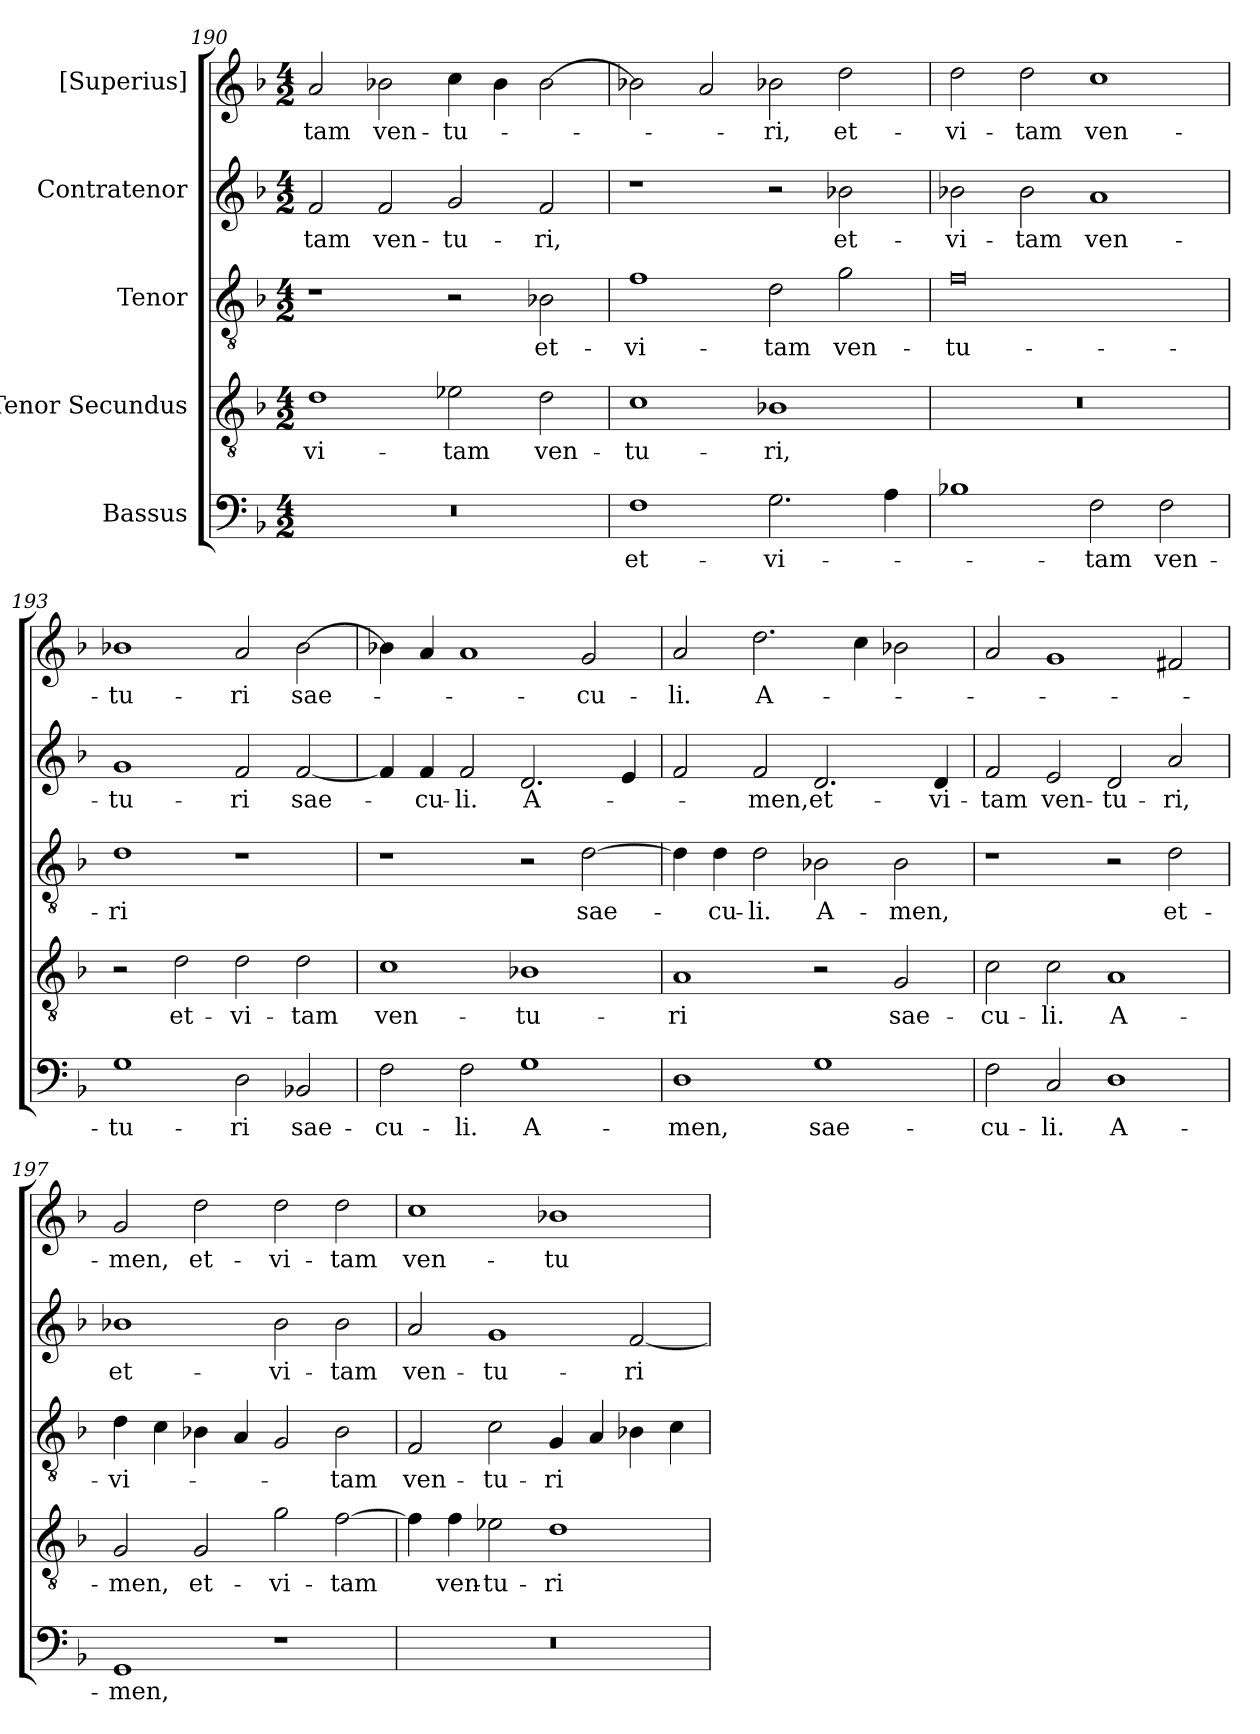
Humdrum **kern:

**kern	**text	**kern	**text	**kern	**text	**kern	**text	**kern	**text
*part5	*part5	*part4	*part4	*part3	*part3	*part2	*part2	*part1	*part1
*staff5	*staff5	*staff4	*staff4	*staff3	*staff3	*staff2	*staff2	*staff1	*staff1
*I"Bassus	*	*I"Tenor Secundus	*	*I"Tenor	*	*I"Contratenor	*	*I"[Superius]	*
*clefF4	*	*clefGv2	*	*clefGv2	*	*clefG2	*	*clefG2	*
*k[b-]	*	*k[b-]	*	*k[b-]	*	*k[b-]	*	*k[b-]	*
*M4/2	*	*M4/2	*	*M4/2	*	*M4/2	*	*M4/2	*
=190	=190	=190	=190	=190	=190	=190	=190	=190	=190
0r	.	1d\	vi-	1r	.	2f/	-tam	2a/	-tam
.	.	.	.	.	.	2f/	ven-	2b-X\	ven-
.	.	2e-X\	-tam	2r	.	2g/	-tu-	4cc\	-tu-
.	.	.	.	.	.	.	.	4b-\	.
.	.	2d\	ven-	2B-X\	et-	2f/	-ri,	[2b-\	.
=191	=191	=191	=191	=191	=191	=191	=191	=191	=191
1F\	et-	1c\	-tu-	1f\	vi-	1r	.	2b-X\]	.
.	.	.	.	.	.	.	.	2a/	.
2.G\	vi-	1B-X\	-ri,	2d\	-tam	2r	.	2b-X\	-ri,
.	.	.	.	2g\	ven-	2b-X\	et-	2dd\	et-
4A\	.	.	.	.	.	.	.	.	.
=192	=192	=192	=192	=192	=192	=192	=192	=192	=192
1B-X\	.	0r	.	0f\	-tu-	2b-X\	vi-	2dd\	vi-
.	.	.	.	.	.	2b-\	-tam	2dd\	-tam
2F\	-tam	.	.	.	.	1a/	ven-	1cc\	ven-
2F\	ven-	.	.	.	.	.	.	.	.
=193	=193	=193	=193	=193	=193	=193	=193	=193	=193
1G\	-tu-	2r	.	1d\	-ri	1g/	-tu-	1b-X\	-tu-
.	.	2d\	et-	.	.	.	.	.	.
2D\	-ri	2d\	vi-	1r	.	2f/	-ri	2a/	-ri
2BB-X/	sae-	2d\	-tam	.	.	[2f/	sae-	[2b-\	sae-
=194	=194	=194	=194	=194	=194	=194	=194	=194	=194
2F\	-cu-	1c\	ven-	1r	.	4f/]	.	4b-X\]	.
.	.	.	.	.	.	4f/	-cu-	4a/	.
2F\	-li.	.	.	.	.	2f/	-li.	1a/	.
1G\	A-	1B-X\	-tu-	2r	.	2.d/	A-	.	.
.	.	.	.	[2d\	sae-	.	.	2g/	-cu-
.	.	.	.	.	.	4e/	.	.	.
=195	=195	=195	=195	=195	=195	=195	=195	=195	=195
1D\	-men,	1A/	-ri	4d\]	.	2f/	.	2a/	-li.
.	.	.	.	4d\	-cu-	.	.	.	.
.	.	.	.	2d\	-li.	2f/	-men,	2.dd\	A-
1G\	sae-	2r	.	2B-X\	A-	2.d/	et-	.	.
.	.	.	.	.	.	.	.	4cc\	.
.	.	2G/	sae-	2B-\	-men,	.	.	2b-X\	.
.	.	.	.	.	.	4d/	vi-	.	.
=196	=196	=196	=196	=196	=196	=196	=196	=196	=196
2F\	-cu-	2c\	-cu-	1r	.	2f/	-tam	2a/	.
2C/	-li.	2c\	-li.	.	.	2e/	ven-	1g/	.
1D\	A-	1A/	A-	2r	.	2d/	-tu-	.	.
.	.	.	.	2d\	et-	2a/	-ri,	2f#X/	.
=197	=197	=197	=197	=197	=197	=197	=197	=197	=197
1GG/	-men,	2G/	-men,	4d\	vi-	1b-X\	et-	2g/	-men,
.	.	.	.	4c\	.	.	.	.	.
.	.	2G/	et-	4B-X\	.	.	.	2dd\	et-
.	.	.	.	4A/	.	.	.	.	.
1r	.	2g\	vi-	2G/	.	2b-\	vi-	2dd\	vi-
.	.	[2f\	-tam	2B-\	-tam	2b-\	-tam	2dd\	-tam
=198	=198	=198	=198	=198	=198	=198	=198	=198	=198
0r	.	4f\]	.	2F/	ven-	2a/	ven-	1cc\	ven-
.	.	4f\	ven-	.	.	.	.	.	.
.	.	2e-X\	-tu-	2c\	-tu-	1g/	-tu-	.	.
.	.	1d\	-ri	4G/	-ri	.	.	1b-X\	-tu-
.	.	.	.	4A/	.	.	.	.	.
.	.	.	.	4B-X\	.	[2f/	-ri	.	.
.	.	.	.	4c\	.	.	.	.	.
=	=	=	=	=	=	=	=	=	=
*-	*-	*-	*-	*-	*-	*-	*-	*-	*-
